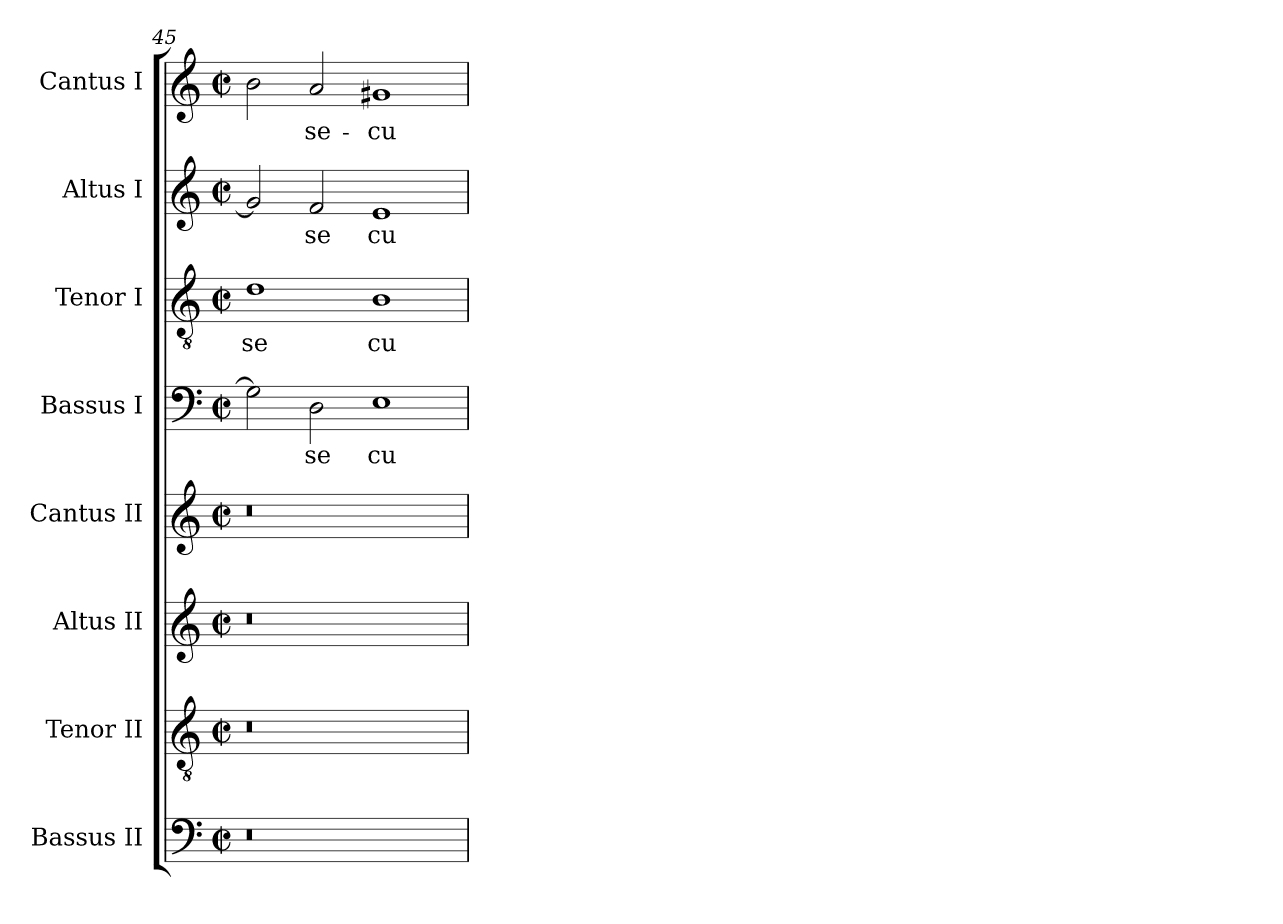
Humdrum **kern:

**kern	**kern	**kern	**kern	**kern	**text	**kern	**text	**kern	**text	**kern	**text
*part8	*part7	*part6	*part5	*part4	*part4	*part3	*part3	*part2	*part2	*part1	*part1
*staff8	*staff7	*staff6	*staff5	*staff4	*staff4	*staff3	*staff3	*staff2	*staff2	*staff1	*staff1
*I"Bassus II	*I"Tenor II	*I"Altus II	*I"Cantus II	*I"Bassus I	*	*I"Tenor I	*	*I"Altus I	*	*I"Cantus I	*
!!LO:LB:g=z
*clefF4	*clefGv2	*clefG2	*clefG2	*clefF4	*	*clefGv2	*	*clefG2	*	*clefG2	*
*M2/2	*M2/2	*M2/2	*M2/2	*M2/2	*	*M2/2	*	*M2/2	*	*M2/2	*
*met(c|)	*met(c|)	*met(c|)	*met(c|)	*met(c|)	*	*met(c|)	*	*met(c|)	*	*met(c|)	*
=45	=45	=45	=45	=45	=45	=45	=45	=45	=45	=45	=45
!	!	!	!	!	!	!	!LO:LY:b:cj	!	!	!	!
0r	0r	0r	0r	2G\]	.	1d	se	2g/]	.	2b\	.
!	!	!	!	!	!LO:LY:b:cj	!	!	!	!LO:LY:b:cj	!	!LO:LY:b:cj
.	.	.	.	2D\	se	.	.	2f/	se	2a/	se-
!	!	!	!	!	!LO:LY:b:cj	!	!LO:LY:b:cj	!	!LO:LY:b:cj	!	!LO:LY:b:cj
.	.	.	.	1E	cu	1B	cu	1e	cu	1g#X	-cu-
=	=	=	=	=	=	=	=	=	=	=	=
*-	*-	*-	*-	*-	*-	*-	*-	*-	*-	*-	*-
